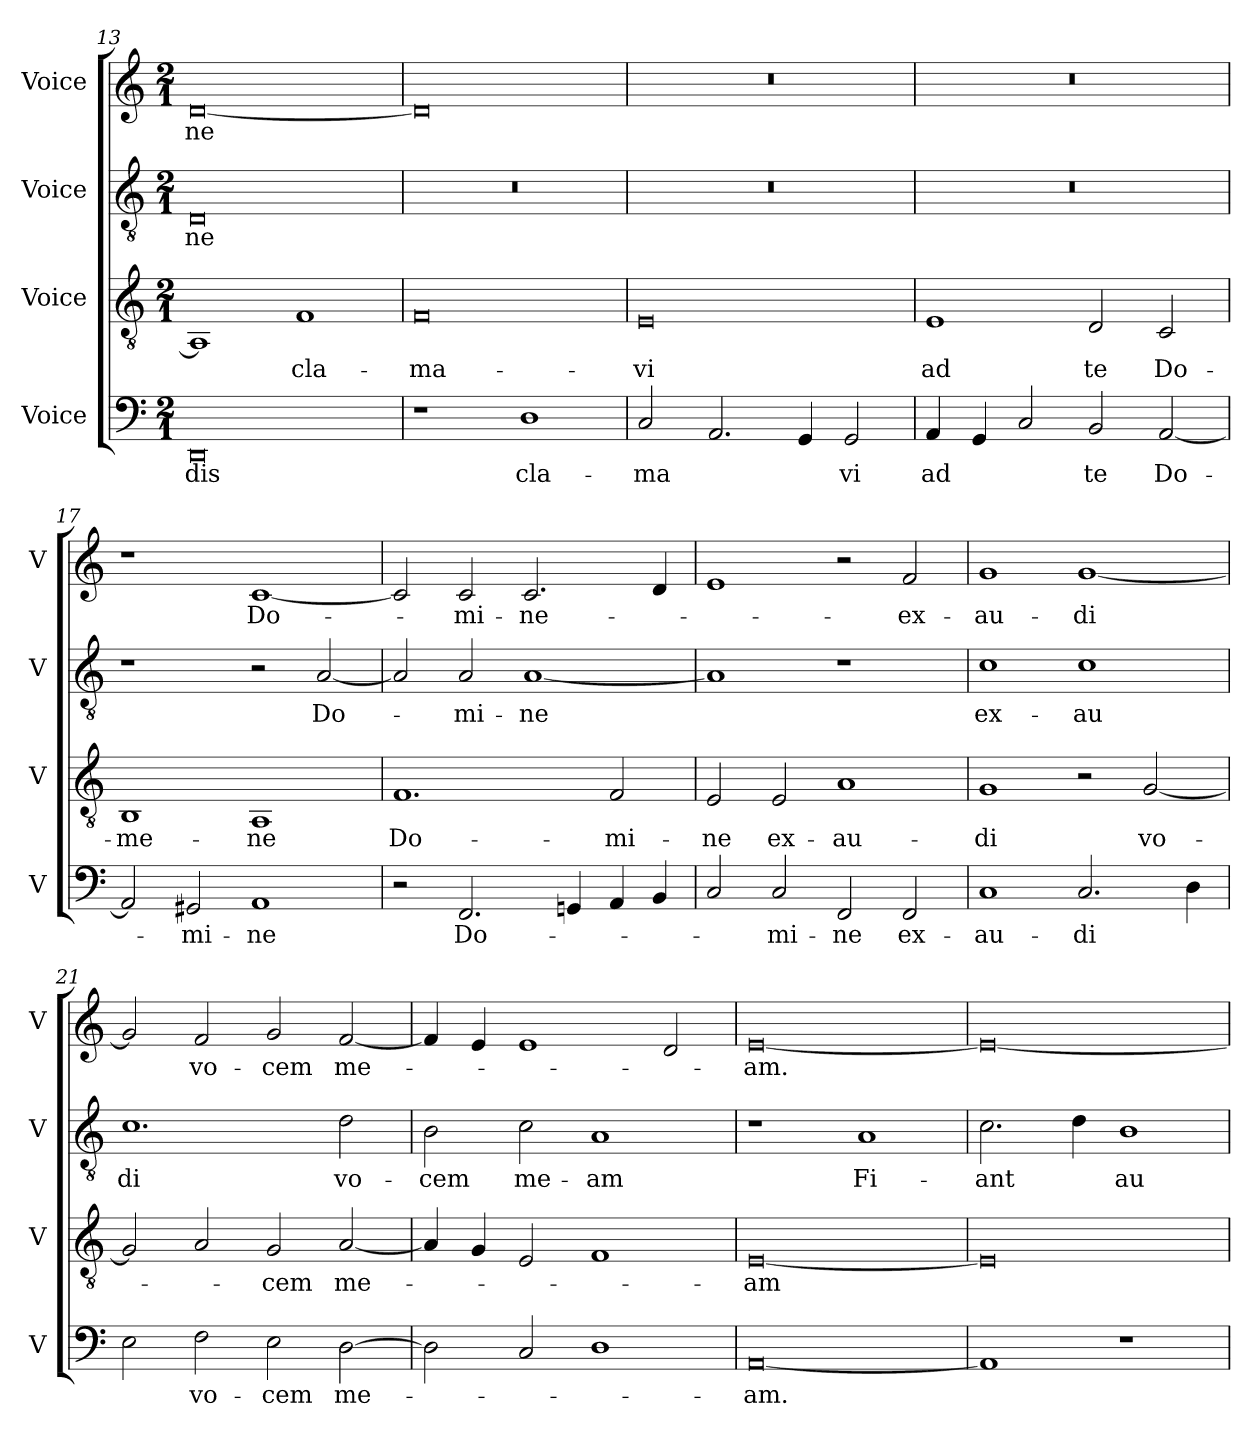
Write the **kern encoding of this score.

**kern	**text	**kern	**text	**kern	**text	**kern	**text
*part4	*part4	*part3	*part3	*part2	*part2	*part1	*part1
*staff4	*staff4	*staff3	*staff3	*staff2	*staff2	*staff1	*staff1
*I"Voice	*	*I"Voice	*	*I"Voice	*	*I"Voice	*
*I'V	*	*I'V	*	*I'V	*	*I'V	*
!!LO:PB:g=z
*clefF4	*	*clefGv2	*	*clefGv2	*	*clefG2	*
*k[]	*	*k[]	*	*k[]	*	*k[]	*
*M2/1	*	*M2/1	*	*M2/1	*	*M2/1	*
=13	=13	=13	=13	=13	=13	=13	=13
!	!LO:LY:b	!	!	!	!LO:LY:b	!	!LO:LY:b
0DD	dis	1AA]	.	0D	-ne	[0d	-ne
!	!	!	!LO:LY:b	!	!	!	!
.	.	1F	cla-	.	.	.	.
=14	=14	=14	=14	=14	=14	=14	=14
!	!	!	!LO:LY:b	!	!	!	!
1r	.	0F	-ma-	0r	.	0d]	.
!	!LO:LY:b	!	!	!	!	!	!
1D	cla-	.	.	.	.	.	.
=15	=15	=15	=15	=15	=15	=15	=15
!	!LO:LY:b	!	!LO:LY:b	!	!	!	!
2C/	-ma	0E	-vi	0r	.	0r	.
2.AA/	.	.	.	.	.	.	.
4GG/	.	.	.	.	.	.	.
!	!LO:LY:b	!	!	!	!	!	!
2GG/	vi	.	.	.	.	.	.
=16	=16	=16	=16	=16	=16	=16	=16
!	!LO:LY:b	!	!LO:LY:b	!	!	!	!
4AA/	ad	1E	ad	0r	.	0r	.
4GG/	.	.	.	.	.	.	.
2C/	.	.	.	.	.	.	.
!	!LO:LY:b	!	!LO:LY:b	!	!	!	!
2BB/	te	2D/	te	.	.	.	.
!	!LO:LY:b	!	!LO:LY:b	!	!	!	!
[2AA/	Do-	2C/	Do-	.	.	.	.
!!LO:LB:g=z
=17	=17	=17	=17	=17	=17	=17	=17
!	!	!	!LO:LY:b	!	!	!	!
2AA/]	.	1BB	-me-	1r	.	1r	.
!	!LO:LY:b	!	!	!	!	!	!
2GG#X/	-mi-	.	.	.	.	.	.
!	!LO:LY:b	!	!LO:LY:b	!	!	!	!LO:LY:b
1AA	-ne	1AA	-ne	2r	.	[1c	Do-
!	!	!	!	!	!LO:LY:b	!	!
.	.	.	.	[2A/	Do-	.	.
=18	=18	=18	=18	=18	=18	=18	=18
!	!	!	!LO:LY:b	!	!	!	!
2r	.	1.F	Do-	2A/]	.	2c/]	.
!	!LO:LY:b	!	!	!	!LO:LY:b	!	!LO:LY:b
2.FF/	Do-	.	.	2A/	-mi-	2c/	-mi-
!	!	!	!	!	!LO:LY:b	!	!LO:LY:b
.	.	.	.	[1A	-ne	2.c/	-ne-
4GGn/	.	.	.	.	.	.	.
!	!	!	!LO:LY:b	!	!	!	!
4AA/	.	2F/	-mi-	.	.	.	.
4BB/	.	.	.	.	.	4d/	.
=19	=19	=19	=19	=19	=19	=19	=19
!	!	!	!LO:LY:b	!	!	!	!
2C/	.	2E/	-ne	1A]	.	1e	.
!	!LO:LY:b	!	!LO:LY:b	!	!	!	!
2C/	-mi-	2E/	ex-	.	.	.	.
!	!LO:LY:b	!	!LO:LY:b	!	!	!	!
2FF/	-ne	1A	-au-	1r	.	2r	.
!	!LO:LY:b	!	!	!	!	!	!LO:LY:b
2FF/	ex-	.	.	.	.	2f/	-ex-
=20	=20	=20	=20	=20	=20	=20	=20
!	!LO:LY:b	!	!LO:LY:b	!	!LO:LY:b	!	!LO:LY:b
1C	-au-	1G	-di	1c	ex-	1g	-au-
!	!LO:LY:b	!	!	!	!LO:LY:b	!	!LO:LY:b
2.C/	-di	2r	.	1c	-au	[1g	-di
!	!	!	!LO:LY:b	!	!	!	!
.	.	[2G/	vo-	.	.	.	.
4D\	.	.	.	.	.	.	.
!!LO:LB:g=z
=21	=21	=21	=21	=21	=21	=21	=21
!	!	!	!	!	!LO:LY:b	!	!
2E\	.	2G/]	.	1.c	di	2g/]	.
!	!LO:LY:b	!	!	!	!	!	!LO:LY:b
2F\	vo-	2A/	.	.	.	2f/	vo-
!	!LO:LY:b	!	!LO:LY:b	!	!	!	!LO:LY:b
2E\	-cem	2G/	-cem	.	.	2g/	-cem
!	!LO:LY:b	!	!LO:LY:b	!	!LO:LY:b	!	!LO:LY:b
[2D\	me-	[2A/	me-	2d\	vo-	[2f/	me-
=22	=22	=22	=22	=22	=22	=22	=22
!	!	!	!	!	!LO:LY:b	!	!
2D\]	.	4A/]	.	2B\	-cem	4f/]	.
.	.	4G/	.	.	.	4e/	.
!	!	!	!	!	!LO:LY:b	!	!
2C/	.	2E/	.	2c\	me-	1e	.
!	!	!	!	!	!LO:LY:b	!	!
1D	.	1F	.	1A	-am	.	.
.	.	.	.	.	.	2d/	.
=23	=23	=23	=23	=23	=23	=23	=23
!	!LO:LY:b	!	!LO:LY:b	!	!	!	!LO:LY:b
[0AA	-am.	[0E	-am	1r	.	[0e	-am.
!	!	!	!	!	!LO:LY:b	!	!
.	.	.	.	1A	Fi-	.	.
=24	=24	=24	=24	=24	=24	=24	=24
!	!	!	!	!	!LO:LY:b	!	!
1AA]	.	0E]	.	2.c\	-ant	0e_	.
.	.	.	.	4d\	.	.	.
!	!	!	!	!	!LO:LY:b	!	!
1r	.	.	.	1B	au-	.	.
=	=	=	=	=	=	=	=
*-	*-	*-	*-	*-	*-	*-	*-
